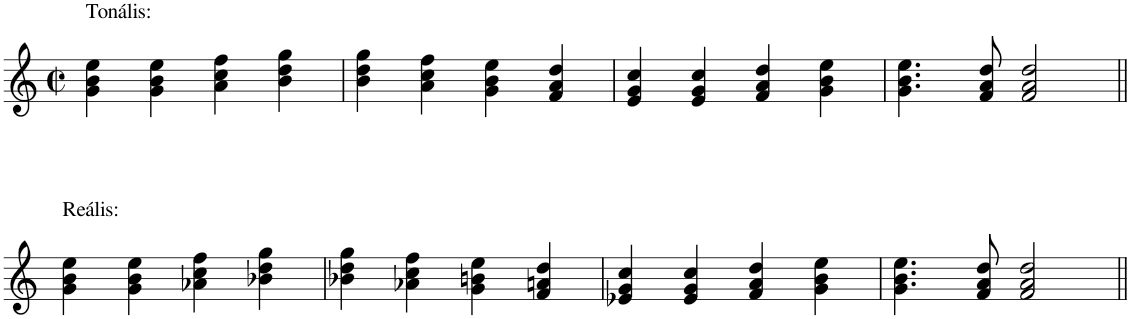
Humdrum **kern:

**kern
*part1
*staff1
*I"Piano
*I'Pno.
*clefG2
*k[]
*M2/2
*met(c|)
=1
!LO:TX:a:t=Tonális&colon;
4g\ 4b\ 4ee\
4g\ 4b\ 4ee\
4a\ 4cc\ 4ff\
4b\ 4dd\ 4gg\
=2
4b\ 4dd\ 4gg\
4a\ 4cc\ 4ff\
4g\ 4b\ 4ee\
4f/ 4a/ 4dd/
=3
4e/ 4g/ 4cc/
4e/ 4g/ 4cc/
4f/ 4a/ 4dd/
4g\ 4b\ 4ee\
=4
4.g\ 4.b\ 4.ee\
8f/ 8a/ 8dd/
2f/ 2a/ 2dd/
!!LO:LB:g=z
=5||
!LO:TX:a:t=Reális&colon;
4g\ 4b\ 4ee\
4g\ 4b\ 4ee\
4a-X\ 4cc\ 4ff\
4b-X\ 4dd\ 4gg\
=6
4b-X\ 4dd\ 4gg\
4a-X\ 4cc\ 4ff\
4g\ 4bn\ 4ee\
4f/ 4an/ 4dd/
=7
4e-X/ 4g/ 4cc/
4e-/ 4g/ 4cc/
4f/ 4a/ 4dd/
4g\ 4b\ 4ee\
=8
4.g\ 4.b\ 4.ee\
8f/ 8a/ 8dd/
2f/ 2a/ 2dd/
=||
*-
